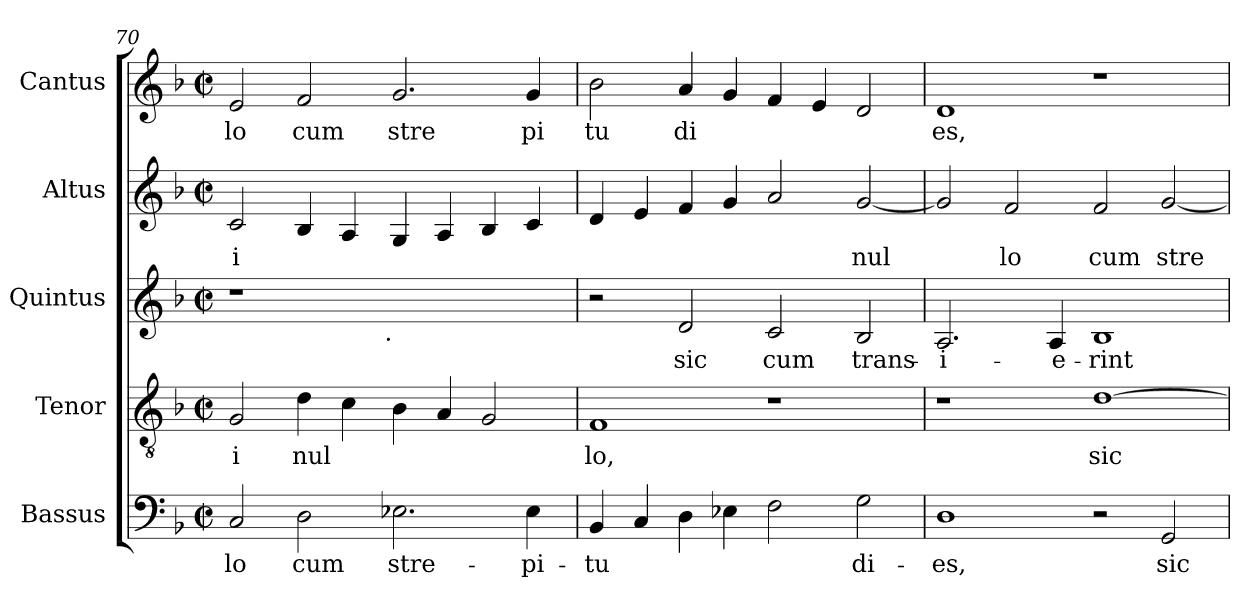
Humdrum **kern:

**kern	**text	**kern	**text	**kern	**text	**kern	**text	**kern	**text
*part5	*part5	*part4	*part4	*part3	*part3	*part2	*part2	*part1	*part1
*staff5	*staff5	*staff4	*staff4	*staff3	*staff3	*staff2	*staff2	*staff1	*staff1
*I"Bassus	*	*I"Tenor	*	*I"Quintus	*	*I"Altus	*	*I"Cantus	*
*clefF4	*	*clefGv2	*	*clefG2	*	*clefG2	*	*clefG2	*
*k[b-]	*	*k[b-]	*	*k[b-]	*	*k[b-]	*	*k[b-]	*
*F:	*	*F:	*	*F:	*	*F:	*	*F:	*
*M2/2	*	*M2/2	*	*M2/2	*	*M2/2	*	*M2/2	*
*met(c|)	*	*met(c|)	*	*met(c|)	*	*met(c|)	*	*met(c|)	*
=70	=70	=70	=70	=70	=70	=70	=70	=70	=70
!	!LO:LY:b	!	!LO:LY:b:cj	!	!	!	!LO:LY:b:cj	!	!LO:LY:b
*	*	*	*	*^	*	*	*	*	*
2C/	-lo	2G/	i	1r	2ryy	.	2c/	i	2e/	lo
!	!LO:LY:b	!	!LO:LY:b:cj	!	!	!	!	!LO:LY:b:cj	!	!LO:LY:b
2D\	cum	4d\	nul	.	4ryy	.	4B-/	.	2f/	cum
!	!	!	!LO:LY:b:cj	!	!	!	!	!LO:LY:b:cj	!	!
.	.	4c\	.	.	8...ryy	.	4A/	.	.	.
!	!	!	!	!	!LO:TX:b:t=.	!	!	!	!	!
.	.	.	.	.	1ryy	.	.	.	.	.
!	!LO:LY:b	!	!LO:LY:b:cj	!	!	!	!	!LO:LY:b:cj	!	!LO:LY:b
2.E-\	stre-	4B-\	.	1ryy	.	.	4G/	.	2.g/	stre
!	!	!	!LO:LY:b:cj	!	!	!	!	!LO:LY:b:cj	!	!
.	.	4A/	.	.	.	.	4A/	.	.	.
!	!	!	!LO:LY:b:cj	!	!	!	!	!LO:LY:b:cj	!	!
.	.	2G/	.	.	.	.	4B-/	.	.	.
!	!LO:LY:b	!	!	!	!	!	!	!LO:LY:b:cj	!	!LO:LY:b
4E-\	-pi-	.	.	.	.	.	4c/	.	4g/	pi
.	.	.	.	.	64ryy	.	.	.	.	.
=71	=71	=71	=71	=71	=71	=71	=71	=71	=71	=71
!	!LO:LY:b	!	!LO:LY:b:cj	!	!	!	!	!LO:LY:b:cj	!	!LO:LY:b
*	*	*	*	*v	*v	*	*	*	*	*
4BB-/	-tu	1F	lo,	2r	.	4d/	.	2b-\	tu
!	!LO:LY:b	!	!	!	!	!	!LO:LY:b:cj	!	!
4C/	.	.	.	.	.	4e/	.	.	.
!	!LO:LY:b	!	!	!	!LO:LY:b	!	!LO:LY:b:cj	!	!LO:LY:b
4D\	.	.	.	2d/	sic	4f/	.	4a/	di
!	!LO:LY:b	!	!	!	!	!	!LO:LY:b:cj	!	!LO:LY:b
4E-\	.	.	.	.	.	4g/	.	4g/	.
!	!LO:LY:b	!	!	!	!LO:LY:b	!	!LO:LY:b:cj	!	!LO:LY:b
2F\	.	1r	.	2c/	cum	2a/	.	4f/	.
!	!	!	!	!	!	!	!	!	!LO:LY:b
.	.	.	.	.	.	.	.	4e/	.
!	!LO:LY:b	!	!	!	!LO:LY:b	!	!LO:LY:b:cj	!	!LO:LY:b
2G\	di-	.	.	2B-/	trans-	[<2g/	nul	2d/	.
=72	=72	=72	=72	=72	=72	=72	=72	=72	=72
!	!LO:LY:b	!	!	!	!LO:LY:b	!	!LO:LY:b:cj	!	!LO:LY:b
1D	-es,	1r	.	2.A/	-i-	2g/]	.	1d	es,
!	!	!	!	!	!	!	!LO:LY:b:cj	!	!
.	.	.	.	.	.	2f/	lo	.	.
!	!	!	!	!	!LO:LY:b	!	!	!	!
.	.	.	.	4A/	-e-	.	.	.	.
!	!	!	!LO:LY:b:cj	!	!LO:LY:b	!	!LO:LY:b:cj	!	!
2r	.	[<1d	sic	1B-	-rint	2f/	cum	1r	.
!	!LO:LY:b	!	!	!	!	!	!LO:LY:b:cj	!	!
2GG/	sic	.	.	.	.	[<2g/	stre	.	.
=	=	=	=	=	=	=	=	=	=
*-	*-	*-	*-	*-	*-	*-	*-	*-	*-
